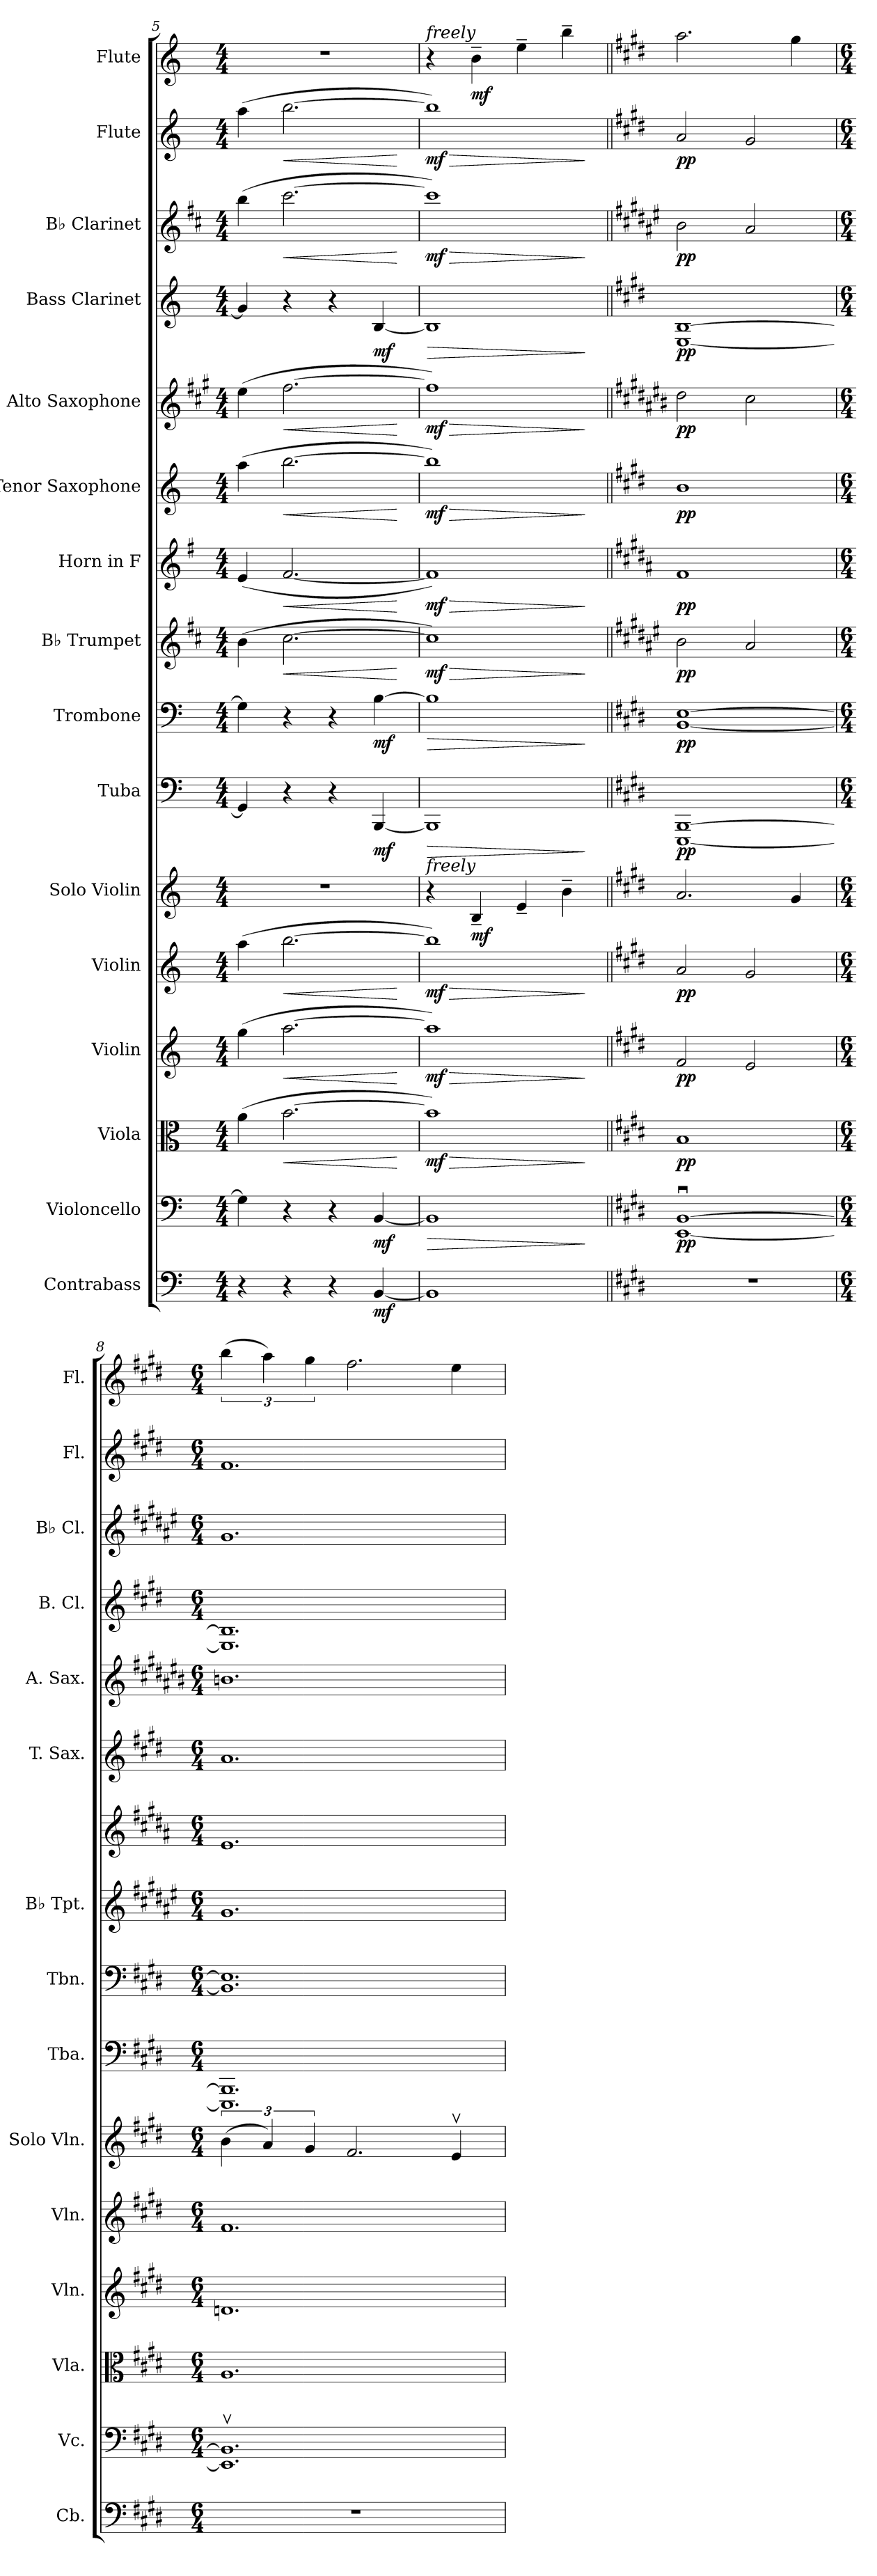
**kern	**dynam	**kern	**dynam	**kern	**dynam	**kern	**dynam	**kern	**dynam	**kern	**dynam	**kern	**dynam	**kern	**dynam	**kern	**dynam	**kern	**dynam	**kern	**dynam	**kern	**dynam	**kern	**dynam	**kern	**dynam	**kern	**dynam	**kern	**dynam
*part16	*part16	*part15	*part15	*part14	*part14	*part13	*part13	*part12	*part12	*part11	*part11	*part10	*part10	*part9	*part9	*part8	*part8	*part7	*part7	*part6	*part6	*part5	*part5	*part4	*part4	*part3	*part3	*part2	*part2	*part1	*part1
*staff16	*staff16	*staff15	*staff15	*staff14	*staff14	*staff13	*staff13	*staff12	*staff12	*staff11	*staff11	*staff10	*staff10	*staff9	*staff9	*staff8	*staff8	*staff7	*staff7	*staff6	*staff6	*staff5	*staff5	*staff4	*staff4	*staff3	*staff3	*staff2	*staff2	*staff1	*staff1
*I"Contrabass	*	*I"Violoncello	*	*I"Viola	*	*I"Violin	*	*I"Violin	*	*I"Solo Violin	*	*I"Tuba	*	*I"Trombone	*	*I"B♭ Trumpet	*	*I"Horn in F	*	*I"Tenor Saxophone	*	*I"Alto Saxophone	*	*I"Bass Clarinet	*	*I"B♭ Clarinet	*	*I"Flute	*	*I"Flute	*
*I'Cb.	*	*I'Vc.	*	*I'Vla.	*	*I'Vln.	*	*I'Vln.	*	*I'Solo Vln.	*	*I'Tba.	*	*I'Tbn.	*	*I'B♭ Tpt.	*	*	*	*I'T. Sax.	*	*I'A. Sax.	*	*I'B. Cl.	*	*I'B♭ Cl.	*	*I'Fl.	*	*I'Fl.	*
*clefF4	*	*clefF4	*	*clefC3	*	*clefG2	*	*clefG2	*	*clefG2	*	*clefF4	*	*clefF4	*	*clefG2	*	*clefG2	*	*clefG2	*	*clefG2	*	*clefG2	*	*clefG2	*	*clefG2	*	*clefG2	*
*ITrd7c12	*	*	*	*	*	*	*	*	*	*	*	*	*	*	*	*ITrd1c2	*	*ITrd4c7	*	*ITrd8c14	*	*ITrd5c9	*	*ITrd8c14	*	*ITrd1c2	*	*	*	*	*
*k[]	*	*k[]	*	*k[]	*	*k[]	*	*k[]	*	*k[]	*	*k[]	*	*k[]	*	*k[]	*	*k[]	*	*k[]	*	*k[]	*	*k[]	*	*k[]	*	*k[]	*	*k[]	*
*M4/4	*	*M4/4	*	*M4/4	*	*M4/4	*	*M4/4	*	*M4/4	*	*M4/4	*	*M4/4	*	*M4/4	*	*M4/4	*	*M4/4	*	*M4/4	*	*M4/4	*	*M4/4	*	*M4/4	*	*M4/4	*
=5	=5	=5	=5	=5	=5	=5	=5	=5	=5	=5	=5	=5	=5	=5	=5	=5	=5	=5	=5	=5	=5	=5	=5	=5	=5	=5	=5	=5	=5	=5	=5
4r	.	4G\]	.	(>4a\	.	(>4gg\	.	(>4aa\	.	1r	.	4GG/]	.	4G\]	.	(>4a\	.	(<4A/	.	(>4a\	.	(>4g\	.	4G/]	.	(>4aa\	.	(>4aa\	.	1r	.
!	!	!	!	!	!LO:HP:b	!	!LO:HP:b	!	!LO:HP:b	!	!	!	!	!	!	!	!LO:HP:b	!	!LO:HP:b	!	!LO:HP:b	!	!LO:HP:b	!	!	!	!LO:HP:b	!	!LO:HP:b	!	!
4r	.	4r	.	[2.b\	<	[2.aa\	<	[2.bb\	<	.	.	4r	.	4r	.	[2.b\	<	[2.B/	<	[2.b\	<	[2.a\	<	4r	.	[2.bb\	<	[2.bb\	<	.	.
4r	.	4r	.	.	.	.	.	.	.	.	.	4r	.	4r	.	.	.	.	.	.	.	.	.	4r	.	.	.	.	.	.	.
!	!LO:DY:b	!	!LO:DY:b	!	!	!	!	!	!	!	!	!	!LO:DY:b	!	!LO:DY:b	!	!	!	!	!	!	!	!	!	!LO:DY:b	!	!	!	!	!	!
[4BBB/	mf	[4BB/	mf	.	.	.	.	.	.	.	.	[4BBB/	mf	[4B\	mf	.	.	.	.	.	.	.	.	[4BB/	mf	.	.	.	.	.	.
.	.	.	.	.	[	.	[	.	[	.	.	.	.	.	.	.	[	.	[	.	[	.	[	.	.	.	[	.	[	.	.
=6	=6	=6	=6	=6	=6	=6	=6	=6	=6	=6	=6	=6	=6	=6	=6	=6	=6	=6	=6	=6	=6	=6	=6	=6	=6	=6	=6	=6	=6	=6	=6
!	!	!	!	!	!	!	!	!	!	!	!	!	!	!	!	!	!	!	!	!	!	!	!	!	!	!	!	!	!	!LO:TX:a:i:t=freely	!
!	!	!	!	!	!	!	!	!	!	!LO:TX:a:i:t=freely	!	!	!	!	!	!	!	!	!	!	!	!	!	!	!	!	!	!	!	!	!
!	!	!	!LO:HP:b	!	!LO:HP:b	!	!LO:HP:b	!	!LO:HP:b	!	!	!	!LO:HP:b	!	!LO:HP:b	!	!LO:HP:b	!	!LO:HP:b	!	!LO:HP:b	!	!LO:HP:b	!	!LO:HP:b	!	!LO:HP:b	!	!LO:HP:b	!	!
!	!	!	!	!	!LO:DY:n=1:b	!	!LO:DY:n=1:b	!	!LO:DY:n=1:b	!	!	!	!	!	!	!	!LO:DY:n=1:b	!	!LO:DY:n=1:b	!	!LO:DY:n=1:b	!	!LO:DY:n=1:b	!	!	!	!LO:DY:n=1:b	!	!LO:DY:n=1:b	!	!
1BBB]	.	1BB]	>	1b])	> mf	1aa])	> mf	1bb])	> mf	4r	.	1BBB]	>	1B]	>	1b])	> mf	1B])	> mf	1b])	> mf	1a])	> mf	1BB]	>	1bb])	> mf	1bb])	> mf	4r	.
!	!	!	!	!	!	!	!	!	!	!	!LO:DY:b	!	!	!	!	!	!	!	!	!	!	!	!	!	!	!	!	!	!	!	!LO:DY:b
.	.	.	.	.	.	.	.	.	.	4B~/	mf	.	.	.	.	.	.	.	.	.	.	.	.	.	.	.	.	.	.	4b~\	mf
.	.	.	.	.	.	.	.	.	.	4e~/	.	.	.	.	.	.	.	.	.	.	.	.	.	.	.	.	.	.	.	4ee~\	.
.	.	.	.	.	.	.	.	.	.	4b~\	.	.	.	.	.	.	.	.	.	.	.	.	.	.	.	.	.	.	.	4bb~\	.
.	.	.	]	.	]	.	]	.	]	.	.	.	]	.	]	.	]	.	]	.	]	.	]	.	]	.	]	.	]	.	.
=7||	=7||	=7||	=7||	=7||	=7||	=7||	=7||	=7||	=7||	=7||	=7||	=7||	=7||	=7||	=7||	=7||	=7||	=7||	=7||	=7||	=7||	=7||	=7||	=7||	=7||	=7||	=7||	=7||	=7||	=7||	=7||
*k[f#c#g#d#]	*	*k[f#c#g#d#]	*	*k[f#c#g#d#]	*	*k[f#c#g#d#]	*	*k[f#c#g#d#]	*	*k[f#c#g#d#]	*	*k[f#c#g#d#]	*	*k[f#c#g#d#]	*	*k[f#c#g#d#]	*	*k[f#c#g#d#]	*	*k[f#c#g#d#]	*	*k[f#c#g#d#]	*	*k[f#c#g#d#]	*	*k[f#c#g#d#]	*	*k[f#c#g#d#]	*	*k[f#c#g#d#]	*
!	!	!	!LO:DY:b	!	!LO:DY:b	!	!LO:DY:b	!	!LO:DY:b	!	!	!	!LO:DY:b	!	!LO:DY:b	!	!LO:DY:b	!	!LO:DY:b	!	!LO:DY:b	!	!LO:DY:b	!	!LO:DY:b	!	!LO:DY:b	!	!LO:DY:b	!	!
1r	.	[1EEu [1BBu	pp	1B	pp	2f#i/	pp	2a/	pp	2.a/	.	[1EEE [1BBB	pp	[1BB [1E	pp	2a\	pp	1B	pp	1B	pp	2f#\	pp	[1EE [1BB	pp	2a\	pp	2a/	pp	2.aa\	.
.	.	.	.	.	.	2e/	.	2g#i/	.	.	.	.	.	.	.	2g#/	.	.	.	.	.	2e\	.	.	.	2g#i/	.	2g#i/	.	.	.
.	.	.	.	.	.	.	.	.	.	4g#i/	.	.	.	.	.	.	.	.	.	.	.	.	.	.	.	.	.	.	.	4gg#\	.
=8	=8	=8	=8	=8	=8	=8	=8	=8	=8	=8	=8	=8	=8	=8	=8	=8	=8	=8	=8	=8	=8	=8	=8	=8	=8	=8	=8	=8	=8	=8	=8
*M6/4	*	*M6/4	*	*M6/4	*	*M6/4	*	*M6/4	*	*M6/4	*	*M6/4	*	*M6/4	*	*M6/4	*	*M6/4	*	*M6/4	*	*M6/4	*	*M6/4	*	*M6/4	*	*M6/4	*	*M6/4	*
1.r	.	1.EE]v 1.BB]v	.	1.A	.	1.dn	.	1.f#i	.	(>6b\	.	1.EEE] 1.BBB]	.	1.BB] 1.E]	.	1.f#	.	1.A	.	1.A	.	1.dn	.	1.EE] 1.BB]	.	1.f#i	.	1.f#i	.	(>6bb\	.
.	.	.	.	.	.	.	.	.	.	6a/)	.	.	.	.	.	.	.	.	.	.	.	.	.	.	.	.	.	.	.	6aa\)	.
.	.	.	.	.	.	.	.	.	.	6g#/	.	.	.	.	.	.	.	.	.	.	.	.	.	.	.	.	.	.	.	6gg#\	.
.	.	.	.	.	.	.	.	.	.	2.f#i/	.	.	.	.	.	.	.	.	.	.	.	.	.	.	.	.	.	.	.	2.ff#\	.
.	.	.	.	.	.	.	.	.	.	4ev/	.	.	.	.	.	.	.	.	.	.	.	.	.	.	.	.	.	.	.	4ee\	.
=	=	=	=	=	=	=	=	=	=	=	=	=	=	=	=	=	=	=	=	=	=	=	=	=	=	=	=	=	=	=	=
*-	*-	*-	*-	*-	*-	*-	*-	*-	*-	*-	*-	*-	*-	*-	*-	*-	*-	*-	*-	*-	*-	*-	*-	*-	*-	*-	*-	*-	*-	*-	*-
